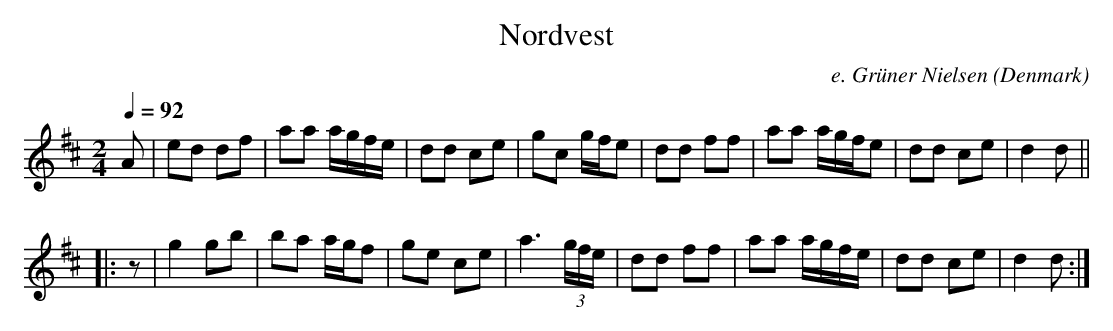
X:1
T:Nordvest
Q:1/4=92
M:2/4
L:1/8
C:e. Gr\"uner Nielsen
O:Denmark
K:D
A|\
ed df| aa a/g/f/e/| dd ce| gc g/f/e| \
dd ff| aa a/g/f/e| dd ce| d2 d||
|:z|\
g2 gb| ba a/g/f| ge ce| a3 (3:1g/f/e/|\
dd ff| aa a/g/f/e/| dd ce| d2 d:|
